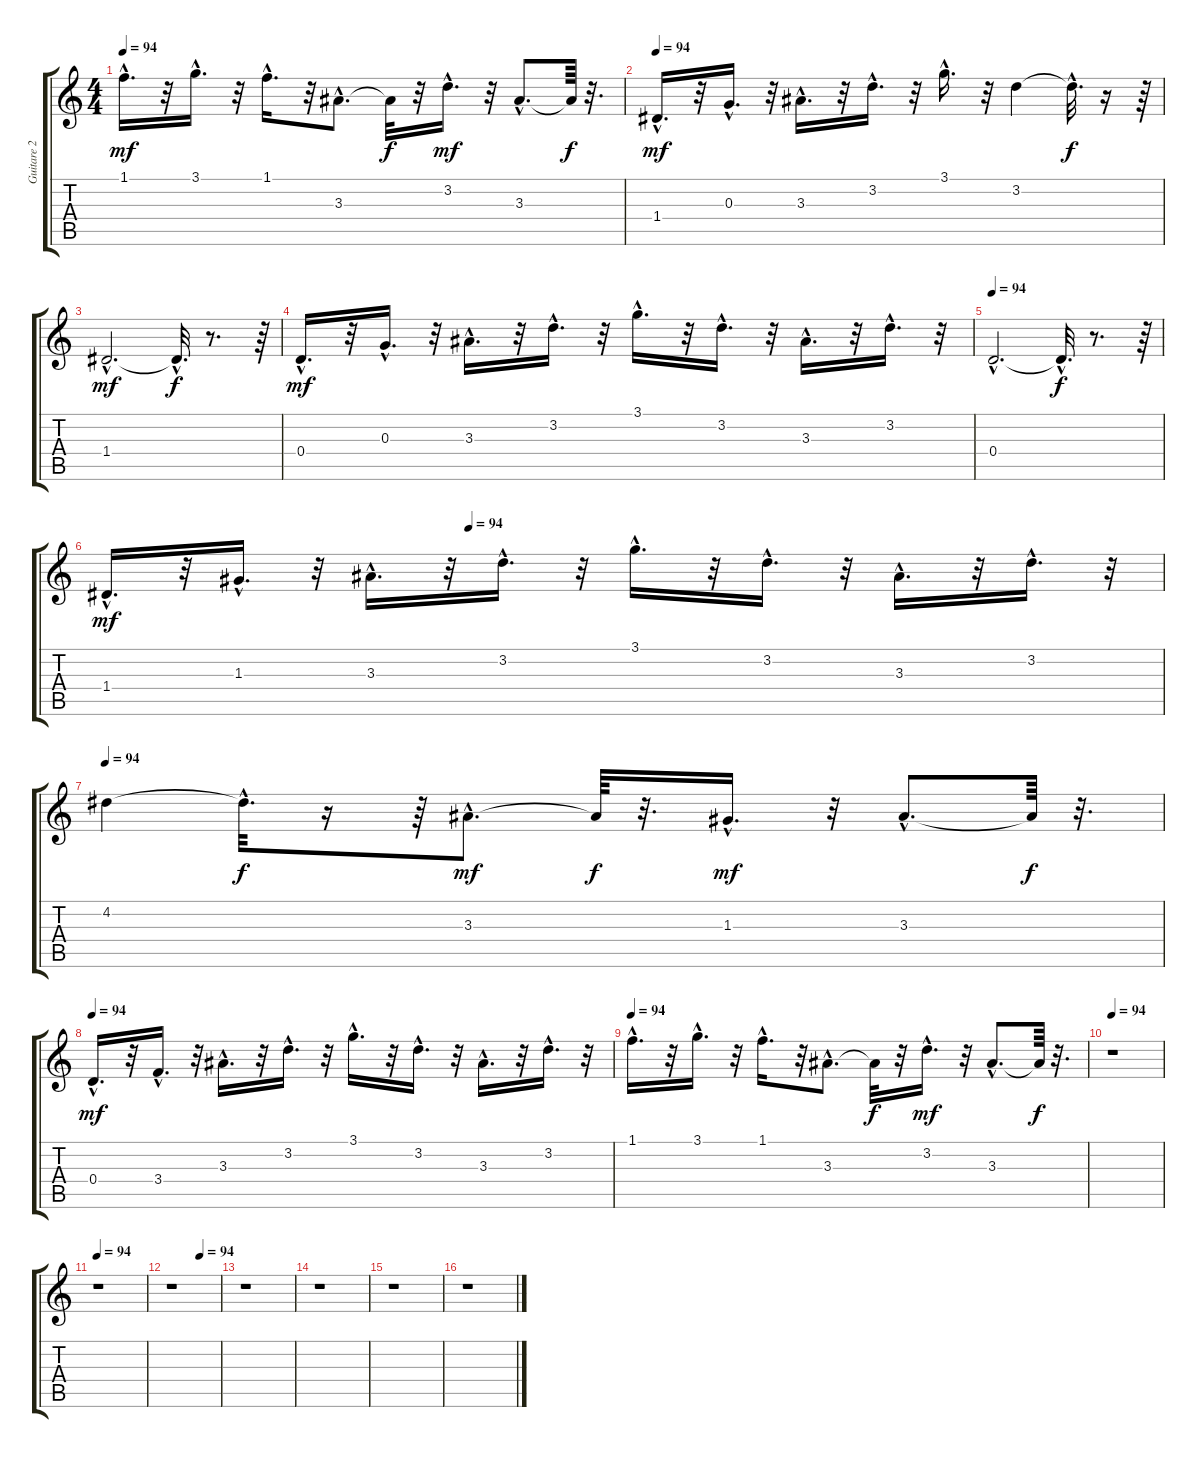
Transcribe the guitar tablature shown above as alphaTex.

\track ("Guitare 2" "Guitare 2") {instrument acousticguitarnylon}
\staff {score tabs}
\tuning (E4 B3 G3 D3 A2 E2) {hide}
\ts (4 4)
\tempo 94
\clef g2
\ks c
1.1{hac}.16{d dy mf} r.32 3.1{hac}.16{d} r.32 1.1{hac}.16{d} r.32 3.3{hac}.8{d} 3.3{t}.32{dy f} r.32 3.2{hac}.16{d dy mf} r.32 3.3{hac}.8{d} 3.3{t}.64{dy f} r.32{d} |
\tempo 94
1.4{hac}.16{d dy mf} r.32 0.3{hac}.16{d} r.32 3.3{hac}.16{d} r.32 3.2{hac}.16{d} r.32 3.1{hac}.16{d} r.32 3.2.4 3.2{hac t}.32{d dy f} r.16 r.64 |
1.4{hac}.2{d dy mf} 1.4{hac t}.32{d dy f} r.8{d} r.64 |
0.4{hac}.16{d dy mf} r.32 0.3{hac}.16{d} r.32 3.3{hac}.16{d} r.32 3.2{hac}.16{d} r.32 3.1{hac}.16{d} r.32 3.2{hac}.16{d} r.32 3.3{hac}.16{d} r.32 3.2{hac}.16{d} r.32 |
\tempo 94
0.4{hac}.2{d} 0.4{hac t}.32{d dy f} r.8{d} r.64 |
\tempo (94 0.34375)
1.4{hac}.16{d dy mf} r.32 1.3{hac}.16{d} r.32 3.3{hac}.16{d} r.32 3.2{hac}.16{d} r.32 3.1{hac}.16{d} r.32 3.2{hac}.16{d} r.32 3.3{hac}.16{d} r.32 3.2{hac}.16{d} r.32 |
\tempo 94
4.2.4 4.2{hac t}.32{d dy f} r.16 r.64 3.3{hac}.8{d dy mf} 3.3{t}.64{dy f} r.32{d} 1.3{hac}.16{d dy mf} r.32 3.3{hac}.8{d} 3.3{t}.64{dy f} r.32{d} |
\tempo 94
0.4{hac}.16{d dy mf} r.32 3.4{hac}.16{d} r.32 3.3{hac}.16{d} r.32 3.2{hac}.16{d} r.32 3.1{hac}.16{d} r.32 3.2{hac}.16{d} r.32 3.3{hac}.16{d} r.32 3.2{hac}.16{d} r.32 |
\tempo 94
1.1{hac}.16{d} r.32 3.1{hac}.16{d} r.32 1.1{hac}.16{d} r.32 3.3{hac}.8{d} 3.3{t}.32{dy f} r.32 3.2{hac}.16{d dy mf} r.32 3.3{hac}.8{d} 3.3{t}.64{dy f} r.32{d} |
\tempo 94
r.1 |
\tempo 94
r.1 |
\tempo (94 0.59375)
r.1 |
r.1 |
r.1 |
r.1 |
r.1
